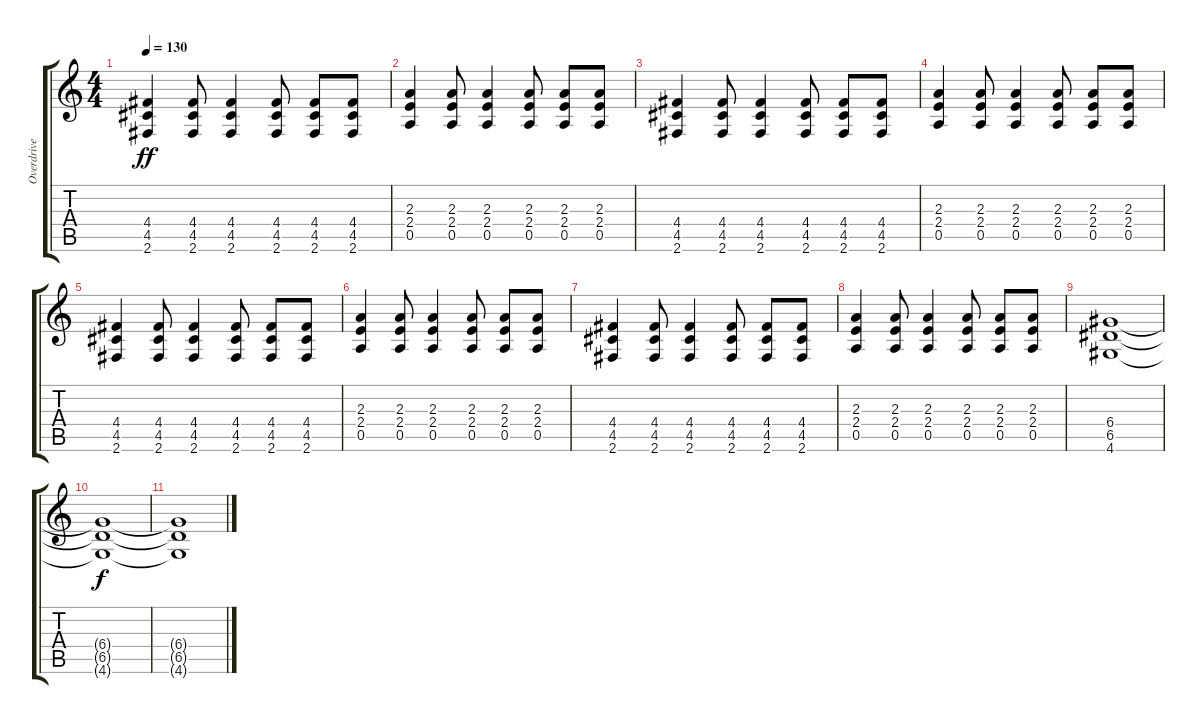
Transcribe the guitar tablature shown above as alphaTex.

\track ("Overdrive" "Overdrive") {instrument overdrivenguitar}
\staff {score tabs}
\tuning (E4 B3 G3 D3 A2 E2) {hide}
\ts (4 4)
\tempo 130
\clef g2
\ks c
(4.4 4.5 2.6).4{dy ff} (4.4 4.5 2.6).8 (4.4 4.5 2.6).4 (4.4 4.5 2.6).8 (4.4 4.5 2.6).8 (4.4 4.5 2.6).8 |
(2.3 2.4 0.5).4 (2.3 2.4 0.5).8 (2.3 2.4 0.5).4 (2.3 2.4 0.5).8 (2.3 2.4 0.5).8 (2.3 2.4 0.5).8 |
(4.4 4.5 2.6).4 (4.4 4.5 2.6).8 (4.4 4.5 2.6).4 (4.4 4.5 2.6).8 (4.4 4.5 2.6).8 (4.4 4.5 2.6).8 |
(2.3 2.4 0.5).4 (2.3 2.4 0.5).8 (2.3 2.4 0.5).4 (2.3 2.4 0.5).8 (2.3 2.4 0.5).8 (2.3 2.4 0.5).8 |
(4.4 4.5 2.6).4 (4.4 4.5 2.6).8 (4.4 4.5 2.6).4 (4.4 4.5 2.6).8 (4.4 4.5 2.6).8 (4.4 4.5 2.6).8 |
(2.3 2.4 0.5).4 (2.3 2.4 0.5).8 (2.3 2.4 0.5).4 (2.3 2.4 0.5).8 (2.3 2.4 0.5).8 (2.3 2.4 0.5).8 |
(4.4 4.5 2.6).4 (4.4 4.5 2.6).8 (4.4 4.5 2.6).4 (4.4 4.5 2.6).8 (4.4 4.5 2.6).8 (4.4 4.5 2.6).8 |
(2.3 2.4 0.5).4 (2.3 2.4 0.5).8 (2.3 2.4 0.5).4 (2.3 2.4 0.5).8 (2.3 2.4 0.5).8 (2.3 2.4 0.5).8 |
(6.4 6.5 4.6).1 |
(6.4{t} 6.5{t} 4.6{t}).1{dy f} |
(6.4{t} 6.5{t} 4.6{t}).1
